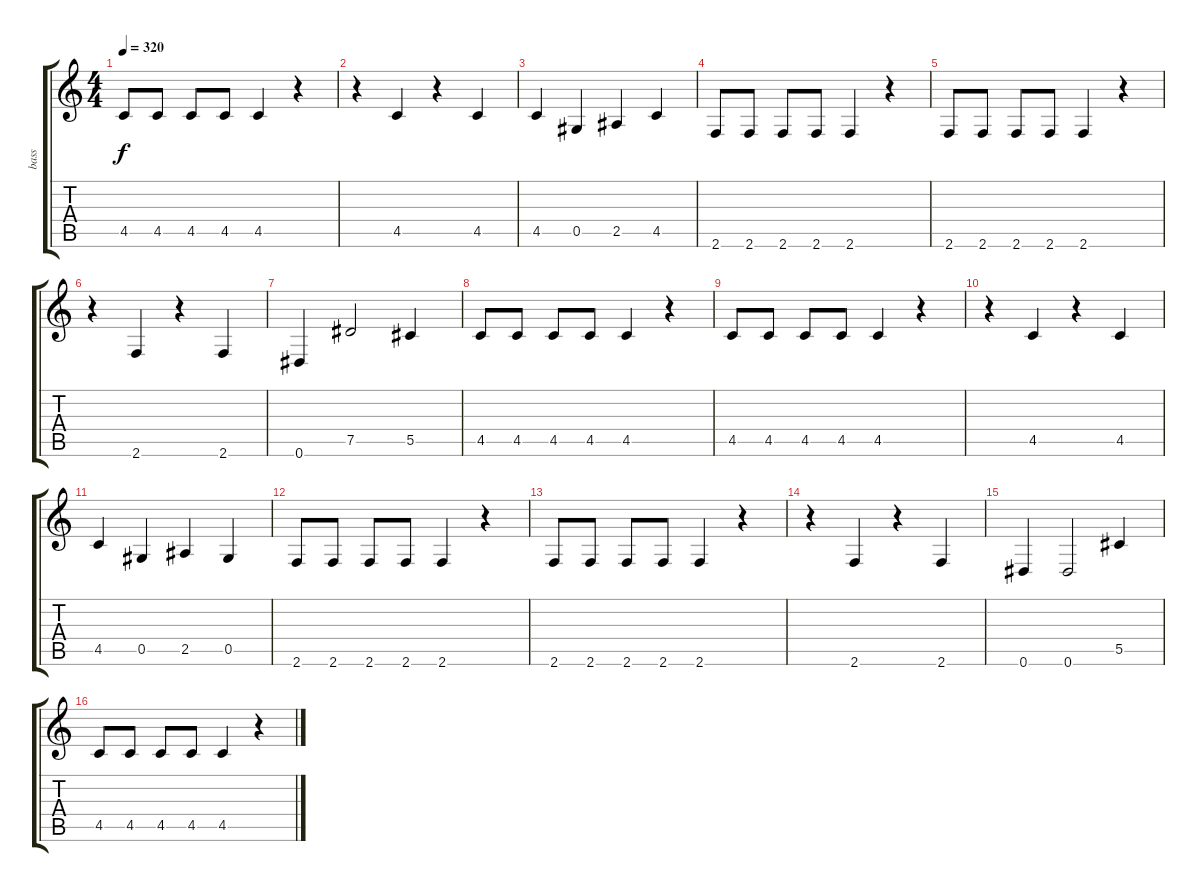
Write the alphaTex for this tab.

\track ("bass" "bass") {instrument electricbassfinger}
\staff {score tabs}
\tuning (Eb4 Bb3 Gb3 Db3 Ab2 Eb2) {hide}
\ts (4 4)
\tempo 320
\clef g2
\ks c
4.5.8{dy f} 4.5.8 4.5.8 4.5.8 4.5.4 r.4 |
r.4 4.5.4 r.4 4.5.4 |
4.5.4 0.5.4 2.5.4 4.5.4 |
2.6.8 2.6.8 2.6.8 2.6.8 2.6.4 r.4 |
2.6.8 2.6.8 2.6.8 2.6.8 2.6.4 r.4 |
r.4 2.6.4 r.4 2.6.4 |
0.6.4 7.5.2 5.5.4 |
4.5.8 4.5.8 4.5.8 4.5.8 4.5.4 r.4 |
4.5.8 4.5.8 4.5.8 4.5.8 4.5.4 r.4 |
r.4 4.5.4 r.4 4.5.4 |
4.5.4 0.5.4 2.5.4 0.5.4 |
2.6.8 2.6.8 2.6.8 2.6.8 2.6.4 r.4 |
2.6.8 2.6.8 2.6.8 2.6.8 2.6.4 r.4 |
r.4 2.6.4 r.4 2.6.4 |
0.6.4 0.6.2 5.5.4 |
4.5.8 4.5.8 4.5.8 4.5.8 4.5.4 r.4
